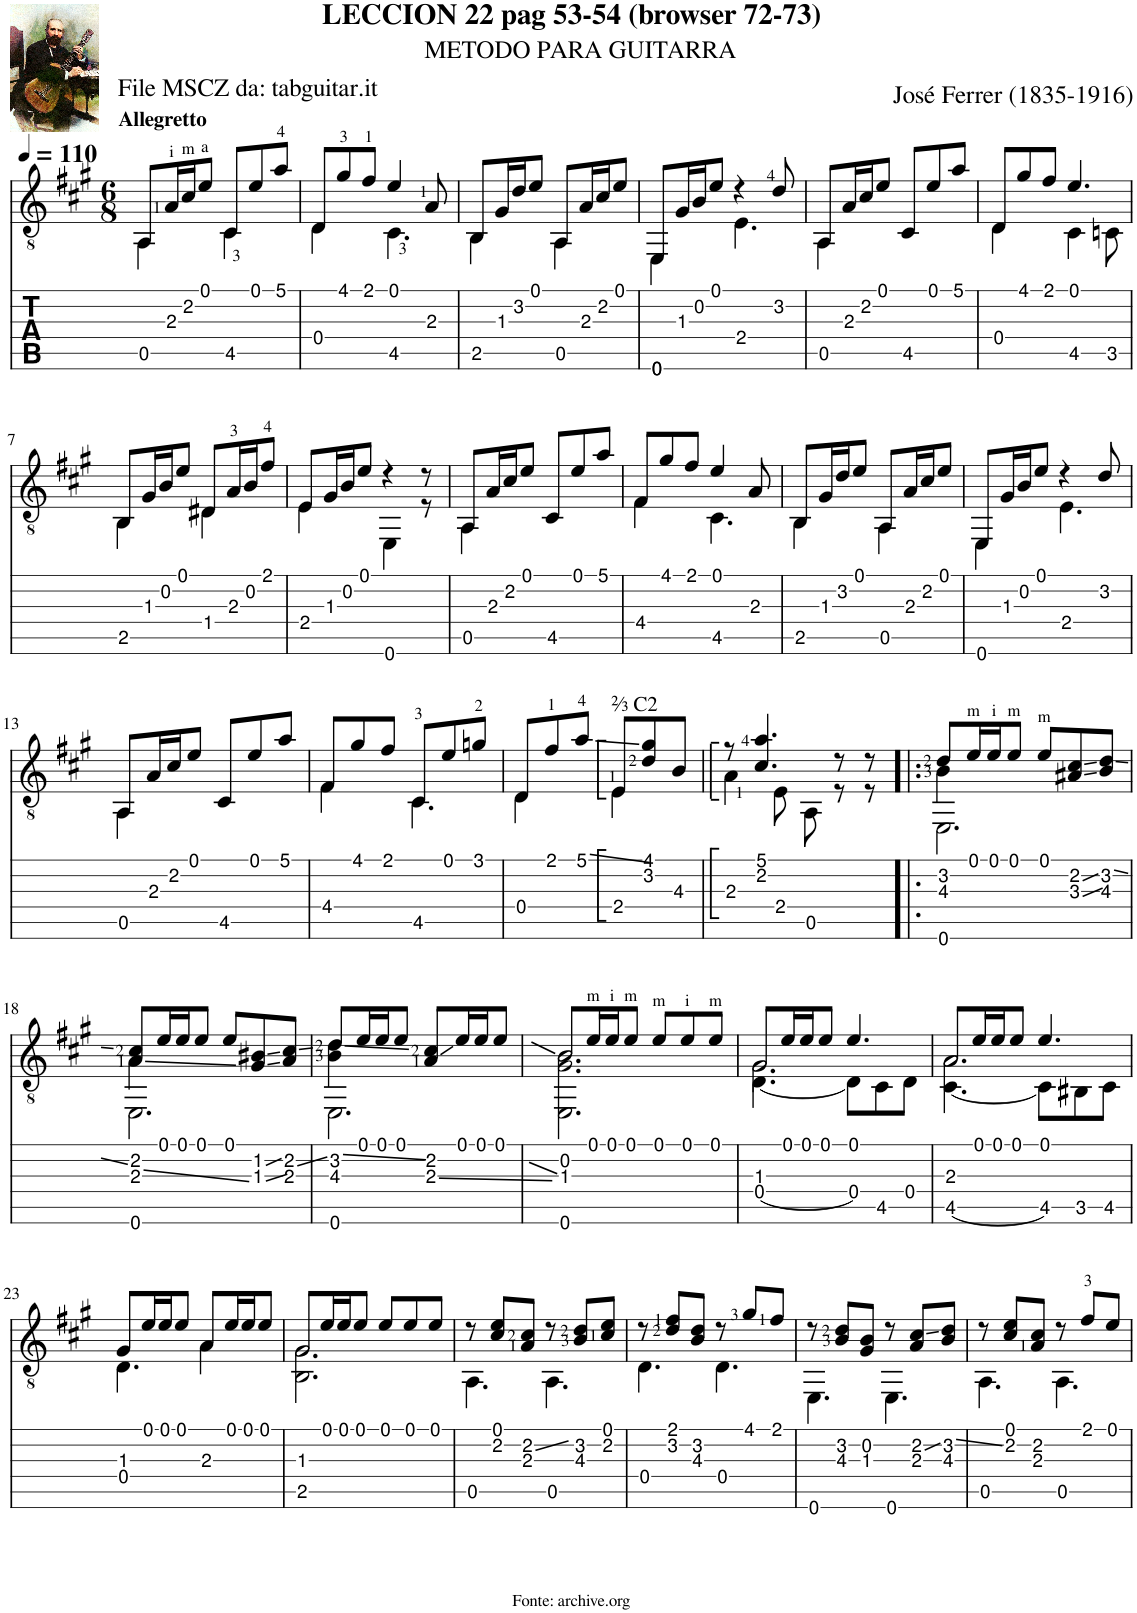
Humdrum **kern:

**kern	**kern
*part1	*part1
*staff2	*staff1
*I"Guitar	*
*I'Guit.	*
*stria6	*
*	*clefGv2
*k[f#c#g#]	*k[f#c#g#]
*M6/8	*M6/8
*MM110	*MM110
=1	=1
*^	*^
!	!	!LO:TX:a:B:t=Allegretto	!
8AAL	4.AA	8AA/L	4.AA\
16AL	.	16A/L	.
16c#J	.	16c#/J	.
8eJ	.	8e/J	.
8C#L	4.C#	8C#/L	4.C#\
8e	.	8e/	.
8aJ	.	8a/J	.
=2	=2	=2	=2
8DL	4.D	8D/L	4.D\
8g#	.	8g#/	.
8f#J	.	8f#/J	.
4e	4.C#	4e/	4.C#\
8A	.	8A/	.
=3	=3	=3	=3
8BBL	4.BB	8BB/L	4.BB\
16G#L	.	16G#/L	.
16dJ	.	16d/J	.
8eJ	.	8e/J	.
8AAL	4.AA	8AA/L	4.AA\
16AL	.	16A/L	.
16c#J	.	16c#/J	.
8eJ	.	8e/J	.
=4	=4	=4	=4
8EEL	4.EE	8EE/L	4.EE\
16G#L	.	16G#/L	.
16BJ	.	16B/J	.
8eJ	.	8e/J	.
4r	4.E	4r	4.E\
8d	.	8d/	.
=5	=5	=5	=5
8AAL	4.AA	8AA/L	4.AA\
16AL	.	16A/L	.
16c#J	.	16c#/J	.
8eJ	.	8e/J	.
8C#L	4.C#	8C#/L	4.C#
8e	.	8e/	.
8aJ	.	8a/J	.
=6	=6	=6	=6
8DL	4.D	8D/L	4.D\
8g#	.	8g#/	.
8f#J	.	8f#/J	.
4.e	4C#	4.e/	4C#\
.	8C	.	8Cn\
!!LO:LB:g=z	!!
=7	=7	=7	=7
8BBL	4.BB	8BB/L	4.BB\
16G#L	.	16G#/L	.
16BJ	.	16B/J	.
8eJ	.	8e/J	.
8D#L	4.D#	8D#X/L	4.D#\
16AL	.	16A/L	.
16BJ	.	16B/J	.
8f#J	.	8f#/J	.
=8	=8	=8	=8
8EL	4.E	8E/L	4.E\
16G#L	.	16G#/L	.
16BJ	.	16B/J	.
8eJ	.	8e/J	.
4r	4EE	4r	4EE\
8r	8r	8r	8r
=9	=9	=9	=9
8AAL	4.AA	8AA/L	4.AA\
16AL	.	16A/L	.
16c#J	.	16c#/J	.
8eJ	.	8e/J	.
8C#L	4.C#	8C#/L	4.C#
8e	.	8e/	.
8aJ	.	8a/J	.
=10	=10	=10	=10
8F#L	4.F#	8F#/L	4.F#\
8g#	.	8g#/	.
8f#J	.	8f#/J	.
4e	4.C#	4e/	4.C#\
8A	.	8A/	.
=11	=11	=11	=11
8BBL	4.BB	8BB/L	4.BB\
16G#L	.	16G#/L	.
16dJ	.	16d/J	.
8eJ	.	8e/J	.
8AAL	4.AA	8AA/L	4.AA\
16AL	.	16A/L	.
16c#J	.	16c#/J	.
8eJ	.	8e/J	.
=12	=12	=12	=12
8EEL	4.EE	8EE/L	4.EE\
16G#L	.	16G#/L	.
16BJ	.	16B/J	.
8eJ	.	8e/J	.
4r	4.E	4r	4.E\
8d	.	8d/	.
!!LO:LB:g=z	!!
=13	=13	=13	=13
8AAL	4.AA	8AA/L	4.AA\
16AL	.	16A/L	.
16c#J	.	16c#/J	.
8eJ	.	8e/J	.
8C#L	4.C#	8C#/L	4.C#
8e	.	8e/	.
8aJ	.	8a/J	.
=14	=14	=14	=14
8F#L	4.F#	8F#/L	4.F#\
8g#	.	8g#/	.
8f#J	.	8f#/J	.
8C#L	4.C#	8C#/L	4.C#\
8e	.	8e/	.
8gJ	.	8gn/J	.
=15	=15	=15	=15
8DL	4.D	8D/L	4.D\
8f#	.	8f#/	.
8aJ	.	8a/J	.
!	!	!LO:TX:a:t=⅔ C2	!
8EL	4.E	8E/L	4.E\
8d\ 8g#\	.	8d/ 8g#/	.
8BJ	.	8B/J	.
=16	=16	=16	=16
8r	4A	8r	4A\
4.c# 4.a	.	4.c#/ 4.a/	.
.	8E	.	8E\
.	8AA	.	8AA\
8r	8r	8r	8r
8r	8r	8r	8r
=17!|:	=17!|:	=17!|:	=17!|:
*	*^	*	*^
8dL	4B	2.EE	8d/L	4B\	2.EE\
16eL	.	.	16e/L	.	.
16eJ	.	.	16e/J	.	.
8eJ	2ryy	.	8e/J	2ryy	.
8eL	.	.	8e/L	.	.
8A#\ 8c#\	.	.	8A#X/ 8c#/	.	.
8B\ 8d\J	.	.	8B/ 8d/J	.	.
!!LO:LB:g=z	!!	!!
=18	=18	=18	=18	=18	=18
8A\ 8c#\L	4A	2.EE	8A/ 8c#/L	4A\	2.EE\
16eL	.	.	16e/L	.	.
16eJ	.	.	16e/J	.	.
8eJ	2ryy	.	8e/J	2ryy	.
8eL	.	.	8e/L	.	.
8G#\ 8B#\	.	.	8G#/ 8B#X/	.	.
8A\ 8c#\J	.	.	8A/ 8c#/J	.	.
=19	=19	=19	=19	=19	=19
8dL	4d 4B	2.EE	8d/L	4B\ 4d\	2.EE\
16eL	.	.	16e/L	.	.
16eJ	.	.	16e/J	.	.
8eJ	2ryy	.	8e/J	2ryy	.
8A\ 8c#\L	.	.	8A/ 8c#/L	.	.
16eL	.	.	16e/L	.	.
16eJ	.	.	16e/J	.	.
8eJ	.	.	8e/J	.	.
*	*v	*v	*	*	*
*	*	*v	*v	*v
=20	=20	=20
!	!	!LO:N:head=open
*	*	*^
8BL	2.EE 2.B 2.G#	8B/L	2.EE\ 2.G#\ 2.B\
16eL	.	16e/L	.
16eJ	.	16e/J	.
8eJ	.	8e/J	.
8eL	.	8e/L	.
8e	.	8e/	.
8eJ	.	8e/J	.
*	*	*v	*v
=21	=21	=21
*	*^	*
!	!	!	!LO:N:head=open
*	*	*	*^
*	*	*	*	*^
8G#L	2.G#	[4.D	8G#/L	2.G#\	[4.D\
16eL	.	.	16e/L	.	.
16eJ	.	.	16e/J	.	.
8eJ	.	.	8e/J	.	.
4.e	.	8DL]	4.e/	.	8D\L]
.	.	8C#	.	.	8C#\
.	.	8DJ	.	.	8D\J
=22	=22	=22	=22	=22	=22
!	!	!	!LO:N:head=open	!	!
8AL	2.A	[4.C#	8A/L	2.A\	[4.C#\
16eL	.	.	16e/L	.	.
16eJ	.	.	16e/J	.	.
8eJ	.	.	8e/J	.	.
4.e	.	8C#L]	4.e/	.	8C#\L]
.	.	8BB#	.	.	8BB#X\
.	.	8C#J	.	.	8C#\J
*	*v	*v	*	*	*
*	*	*	*v	*v
!!LO:LB:g=z
=23	=23	=23	=23
8G#L	4.D	8G#/L	4.D\
16eL	.	16e/L	.
16eJ	.	16e/J	.
8eJ	.	8e/J	.
8AL	4.A	8A/L	4.A\
16eL	.	16e/L	.
16eJ	.	16e/J	.
8eJ	.	8e/J	.
=24	=24	=24	=24
!	!	!LO:N:head=open	!
8G#L	2.BB 2.G#	8G#/L	2.BB\ 2.G#\
16eL	.	16e/L	.
16eJ	.	16e/J	.
8eJ	.	8e/J	.
8eL	.	8e/L	.
8e	.	8e/	.
8eJ	.	8e/J	.
=25	=25	=25	=25
8r	4.AA	8r	4.AA\
8c#\ 8e\L	.	8c#/ 8e/L	.
8A\ 8c#\J	.	8A/ 8c#/J	.
8r	4.AA	8r	4.AA\
8B\ 8d\L	.	8B/ 8d/L	.
8c#\ 8e\J	.	8c#/ 8e/J	.
=26	=26	=26	=26
8r	4.D	8r	4.D\
8d\ 8f#\L	.	8d/ 8f#/L	.
8B\ 8d\J	.	8B/ 8d/J	.
8r	4.D	8r	4.D\
8g#L	.	8g#/L	.
8f#J	.	8f#/J	.
=27	=27	=27	=27
8r	4.EE	8r	4.EE\
8B\ 8d\L	.	8B/ 8d/L	.
8G#\ 8B\J	.	8G#/ 8B/J	.
8r	4.EE	8r	4.EE\
8A\ 8c#\L	.	8A/ 8c#/L	.
8B\ 8d\J	.	8B/ 8d/J	.
=28	=28	=28	=28
8r	4.AA	8r	4.AA\
8c#\ 8e\L	.	8c#/ 8e/L	.
8A\ 8c#\J	.	8A/ 8c#/J	.
8r	4.AA	8r	4.AA\
8f#L	.	8f#/L	.
8eJ	.	8e/J	.
*v	*v	*	*
*	*v	*v
=	=
*-	*-
